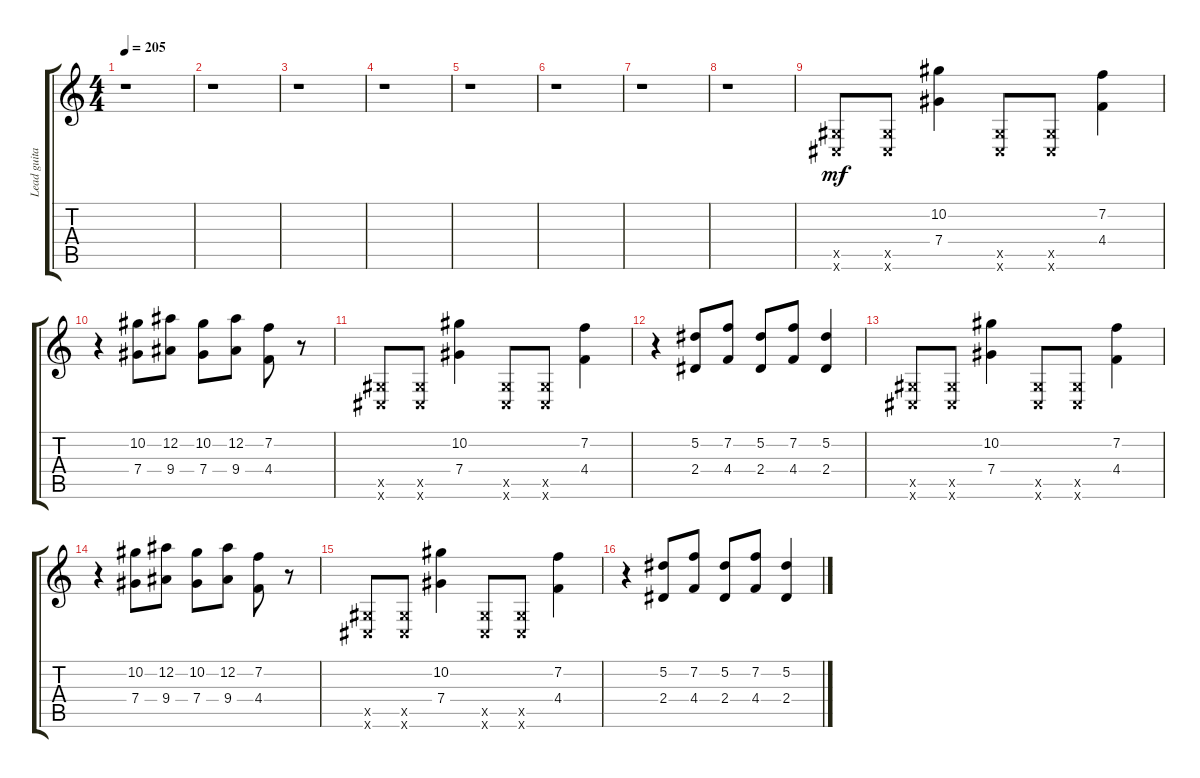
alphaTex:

\track ("Lead guitar" "Lead guita") {instrument overdrivenguitar}
\staff {score tabs}
\tuning (Eb4 Bb3 Gb3 Db3 Ab2 Db2) {hide}
\ts (4 4)
\tempo 205
\clef g2
\ks c
r.1{dy mf} |
r.1 |
r.1 |
r.1 |
r.1 |
r.1 |
r.1 |
r.1 |
(0.5{x} 0.6{x}).8 (0.5{x} 0.6{x}).8 (10.2 7.4).4 (0.5{x} 0.6{x}).8 (0.5{x} 0.6{x}).8 (7.2 4.4).4 |
r.4 (10.2 7.4).8 (12.2 9.4).8 (10.2 7.4).8 (12.2 9.4).8 (7.2 4.4).8 r.8 |
(0.5{x} 0.6{x}).8 (0.5{x} 0.6{x}).8 (10.2 7.4).4 (0.5{x} 0.6{x}).8 (0.5{x} 0.6{x}).8 (7.2 4.4).4 |
r.4 (5.2 2.4).8 (7.2 4.4).8 (5.2 2.4).8 (7.2 4.4).8 (5.2 2.4).4 |
(0.5{x} 0.6{x}).8 (0.5{x} 0.6{x}).8 (10.2 7.4).4 (0.5{x} 0.6{x}).8 (0.5{x} 0.6{x}).8 (7.2 4.4).4 |
r.4 (10.2 7.4).8 (12.2 9.4).8 (10.2 7.4).8 (12.2 9.4).8 (7.2 4.4).8 r.8 |
(0.5{x} 0.6{x}).8 (0.5{x} 0.6{x}).8 (10.2 7.4).4 (0.5{x} 0.6{x}).8 (0.5{x} 0.6{x}).8 (7.2 4.4).4 |
r.4 (5.2 2.4).8 (7.2 4.4).8 (5.2 2.4).8 (7.2 4.4).8 (5.2 2.4).4
